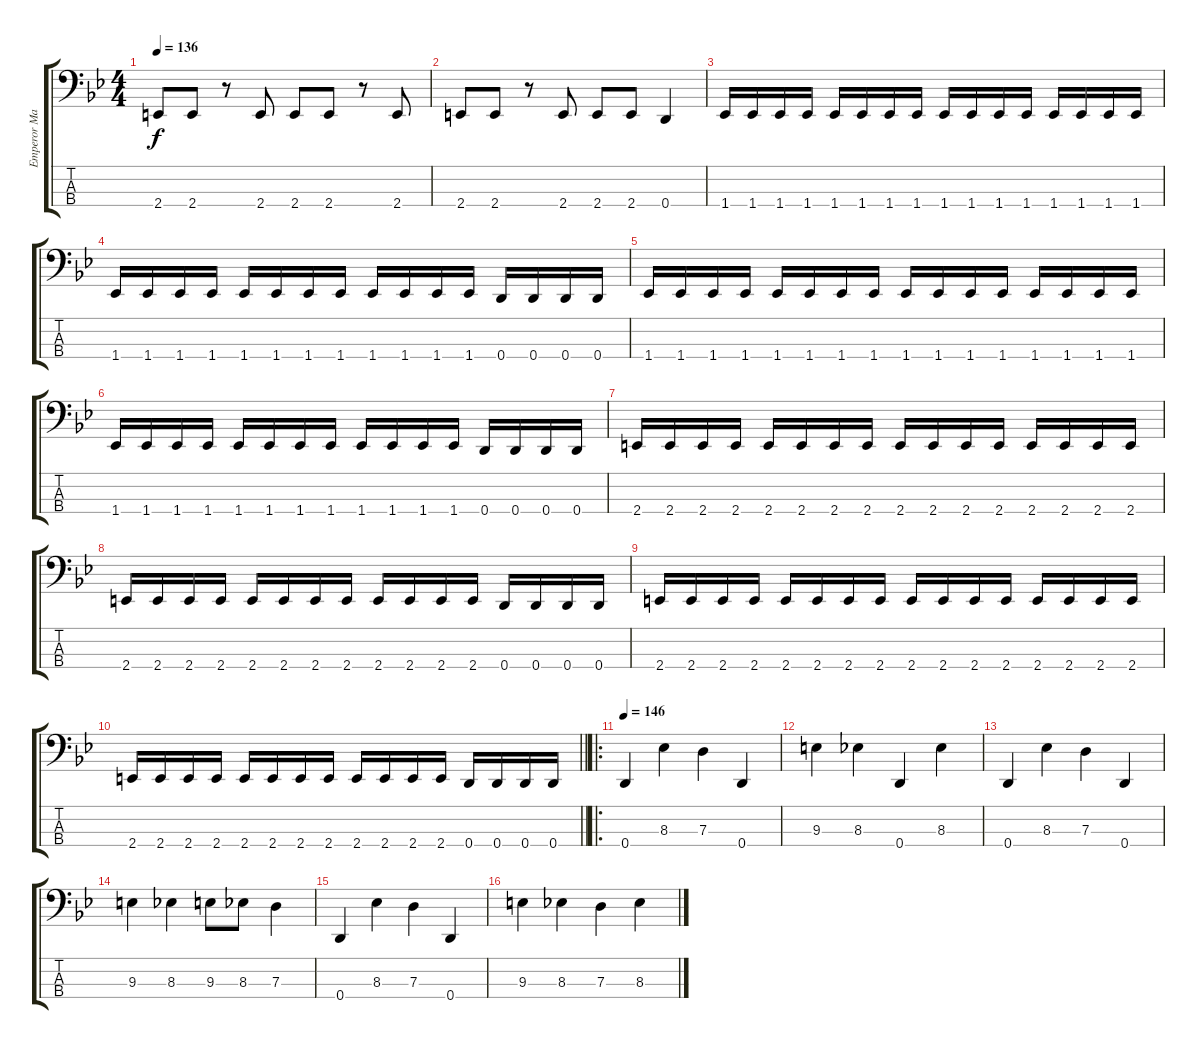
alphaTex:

\track ("Emperor Magus Caligula" "Emperor Ma") {instrument electricbasspick}
\staff {score tabs}
\tuning (F2 C2 G1 D1) {hide}
\ts (4 4)
\tempo 136
\clef f4
\ks bb
2.4.8{dy f} 2.4.8 r.8 2.4.8 2.4.8 2.4.8 r.8 2.4.8 |
2.4.8 2.4.8 r.8 2.4.8 2.4.8 2.4.8 0.4.4 |
1.4.16 1.4.16 1.4.16 1.4.16 1.4.16 1.4.16 1.4.16 1.4.16 1.4.16 1.4.16 1.4.16 1.4.16 1.4.16 1.4.16 1.4.16 1.4.16 |
1.4.16 1.4.16 1.4.16 1.4.16 1.4.16 1.4.16 1.4.16 1.4.16 1.4.16 1.4.16 1.4.16 1.4.16 0.4.16 0.4.16 0.4.16 0.4.16 |
1.4.16 1.4.16 1.4.16 1.4.16 1.4.16 1.4.16 1.4.16 1.4.16 1.4.16 1.4.16 1.4.16 1.4.16 1.4.16 1.4.16 1.4.16 1.4.16 |
1.4.16 1.4.16 1.4.16 1.4.16 1.4.16 1.4.16 1.4.16 1.4.16 1.4.16 1.4.16 1.4.16 1.4.16 0.4.16 0.4.16 0.4.16 0.4.16 |
2.4.16 2.4.16 2.4.16 2.4.16 2.4.16 2.4.16 2.4.16 2.4.16 2.4.16 2.4.16 2.4.16 2.4.16 2.4.16 2.4.16 2.4.16 2.4.16 |
2.4.16 2.4.16 2.4.16 2.4.16 2.4.16 2.4.16 2.4.16 2.4.16 2.4.16 2.4.16 2.4.16 2.4.16 0.4.16 0.4.16 0.4.16 0.4.16 |
2.4.16 2.4.16 2.4.16 2.4.16 2.4.16 2.4.16 2.4.16 2.4.16 2.4.16 2.4.16 2.4.16 2.4.16 2.4.16 2.4.16 2.4.16 2.4.16 |
\barLineRight lightlight
2.4.16 2.4.16 2.4.16 2.4.16 2.4.16 2.4.16 2.4.16 2.4.16 2.4.16 2.4.16 2.4.16 2.4.16 0.4.16 0.4.16 0.4.16 0.4.16 |
\ro
\tempo 146
0.4.4 8.3.4 7.3.4 0.4.4 |
9.3.4 8.3.4 0.4.4 8.3.4 |
0.4.4 8.3.4 7.3.4 0.4.4 |
9.3.4 8.3.4 9.3.8 8.3.8 7.3.4 |
0.4.4 8.3.4 7.3.4 0.4.4 |
9.3.4 8.3.4 7.3.4 8.3.4
